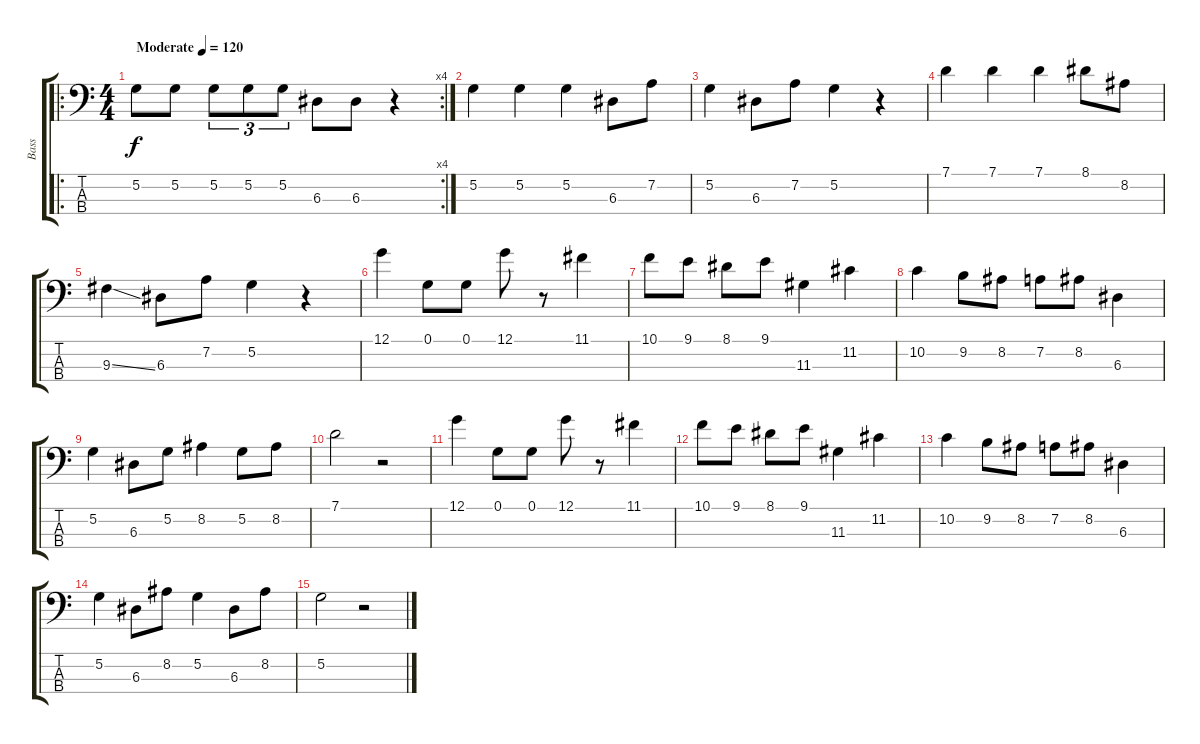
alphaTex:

\track ("Bass " "Bass ") {instrument electricbassfinger}
\staff {score tabs}
\tuning (G2 D2 A1 E1) {hide}
\ro
\rc 4
\ts (4 4)
\tempo (120 "Moderate")
\clef f4
\ks c
5.2.8{dy f instrument electricbassfinger} 5.2.8 5.2.8{tu (3 2)} 5.2.8{tu (3 2)} 5.2.8{tu (3 2)} 6.3.8 6.3.8 r.4 |
5.2.4 5.2.4 5.2.4 6.3.8 7.2.8 |
5.2.4 6.3.8 7.2.8 5.2.4 r.4 |
7.1.4 7.1.4 7.1.4 8.1.8 8.2.8 |
9.3{ss}.4 6.3.8 7.2.8 5.2.4 r.4 |
12.1.4 0.1.8 0.1.8 12.1.8 r.8 11.1.4 |
10.1.8 9.1.8 8.1.8 9.1.8 11.3.4 11.2.4 |
10.2.4 9.2.8 8.2.8 7.2.8 8.2.8 6.3.4 |
5.2.4 6.3.8 5.2.8 8.2.4 5.2.8 8.2.8 |
7.1.2 r.2 |
12.1.4 0.1.8 0.1.8 12.1.8 r.8 11.1.4 |
10.1.8 9.1.8 8.1.8 9.1.8 11.3.4 11.2.4 |
10.2.4 9.2.8 8.2.8 7.2.8 8.2.8 6.3.4 |
5.2.4 6.3.8 8.2.8 5.2.4 6.3.8 8.2.8 |
5.2.2 r.2
